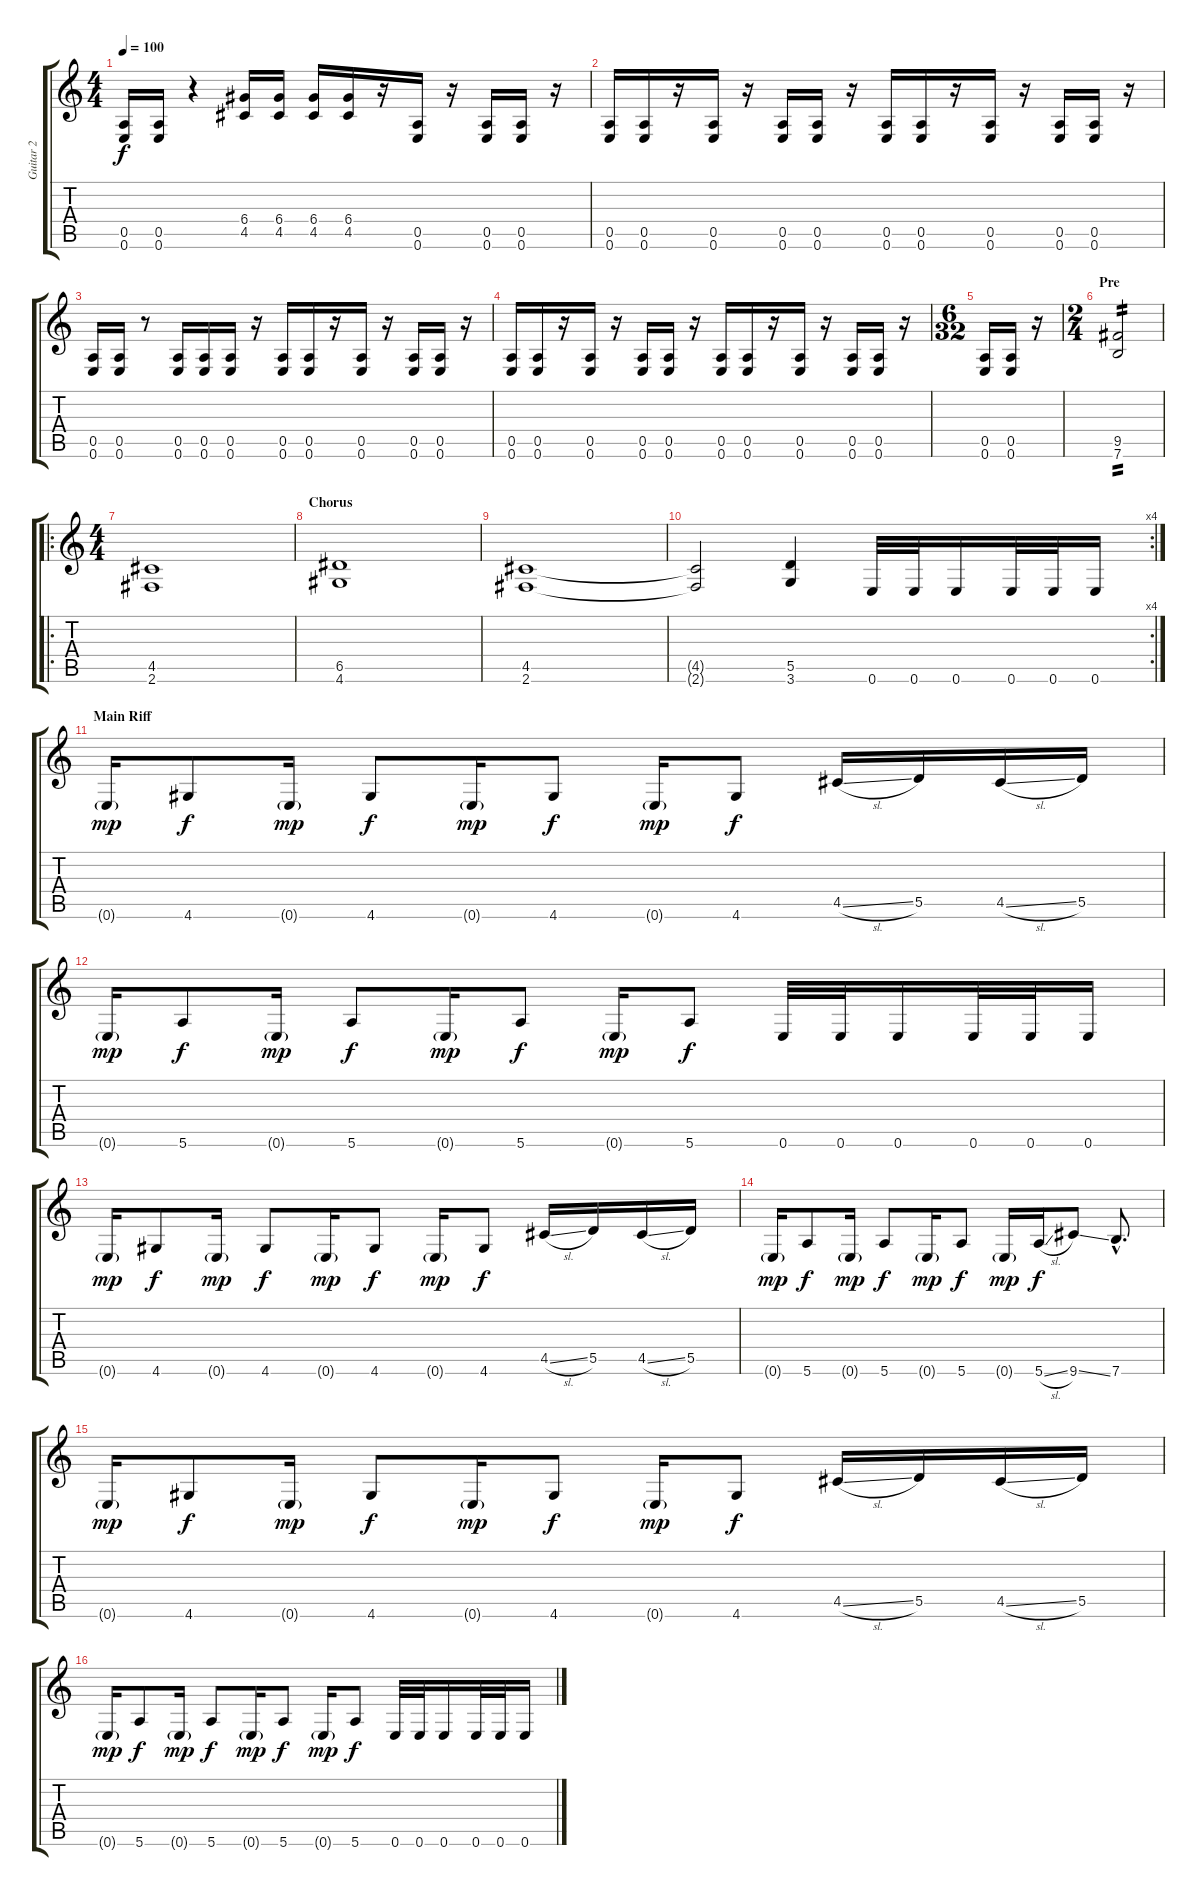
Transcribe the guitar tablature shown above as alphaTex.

\track ("Guitar 2" "Guitar 2") {instrument distortionguitar}
\staff {score tabs}
\tuning (E4 B3 G3 D3 A2 E2) {hide}
\ts (4 4)
\tempo 100
\clef g2
\ks c
(0.5 0.6).16{dy f} (0.5 0.6).16 r.4 (6.4 4.5).16 (6.4 4.5).16 (6.4 4.5).16 (6.4 4.5).16 r.16 (0.5 0.6).16 r.16 (0.5 0.6).16 (0.5 0.6).16 r.16 |
(0.5 0.6).16 (0.5 0.6).16 r.16 (0.5 0.6).16 r.16 (0.5 0.6).16 (0.5 0.6).16 r.16 (0.5 0.6).16 (0.5 0.6).16 r.16 (0.5 0.6).16 r.16 (0.5 0.6).16 (0.5 0.6).16 r.16 |
(0.5 0.6).16 (0.5 0.6).16 r.8 (0.5 0.6).16 (0.5 0.6).16 (0.5 0.6).16 r.16 (0.5 0.6).16 (0.5 0.6).16 r.16 (0.5 0.6).16 r.16 (0.5 0.6).16 (0.5 0.6).16 r.16 |
(0.5 0.6).16 (0.5 0.6).16 r.16 (0.5 0.6).16 r.16 (0.5 0.6).16 (0.5 0.6).16 r.16 (0.5 0.6).16 (0.5 0.6).16 r.16 (0.5 0.6).16 r.16 (0.5 0.6).16 (0.5 0.6).16 r.16 |
\ts (6 32)
(0.5 0.6).16 (0.5 0.6).16 r.16 |
\ts (2 4)
\section ("" "Pre")
(9.5 7.6).2{tp 2} |
\ro
\ts (4 4)
(4.5 2.6).1{volume 8} |
\section ("" "Chorus")
(6.5 4.6).1 |
(4.5 2.6).1 |
\rc 4
(4.5{t} 2.6{t}).2 (5.5 3.6).4 0.6.32 0.6.32 0.6.16 0.6.32 0.6.32 0.6.16 |
\section ("" "Main Riff")
0.6{g}.16{dy mp volume 13} 4.6.8{dy f} 0.6{g}.16{dy mp} 4.6.8{dy f} 0.6{g}.16{dy mp} 4.6.8{dy f} 0.6{g}.16{dy mp} 4.6.8{dy f} 4.5{sl}.16 5.5.16 4.5{sl}.16 5.5.16 |
0.6{g}.16{dy mp} 5.6.8{dy f} 0.6{g}.16{dy mp} 5.6.8{dy f} 0.6{g}.16{dy mp} 5.6.8{dy f} 0.6{g}.16{dy mp} 5.6.8{dy f} 0.6.32 0.6.32 0.6.16 0.6.32 0.6.32 0.6.16 |
0.6{g}.16{dy mp} 4.6.8{dy f} 0.6{g}.16{dy mp} 4.6.8{dy f} 0.6{g}.16{dy mp} 4.6.8{dy f} 0.6{g}.16{dy mp} 4.6.8{dy f} 4.5{sl}.16 5.5.16 4.5{sl}.16 5.5.16 |
0.6{g}.16{dy mp} 5.6.8{dy f} 0.6{g}.16{dy mp} 5.6.8{dy f} 0.6{g}.16{dy mp} 5.6.8{dy f} 0.6{g}.16{dy mp} 5.6{sl}.16{dy f} 9.6{ss}.8 7.6{hac}.8{d} |
0.6{g}.16{dy mp} 4.6.8{dy f} 0.6{g}.16{dy mp} 4.6.8{dy f} 0.6{g}.16{dy mp} 4.6.8{dy f} 0.6{g}.16{dy mp} 4.6.8{dy f} 4.5{sl}.16 5.5.16 4.5{sl}.16 5.5.16 |
0.6{g}.16{dy mp} 5.6.8{dy f} 0.6{g}.16{dy mp} 5.6.8{dy f} 0.6{g}.16{dy mp} 5.6.8{dy f} 0.6{g}.16{dy mp} 5.6.8{dy f} 0.6.32 0.6.32 0.6.16 0.6.32 0.6.32 0.6.16
